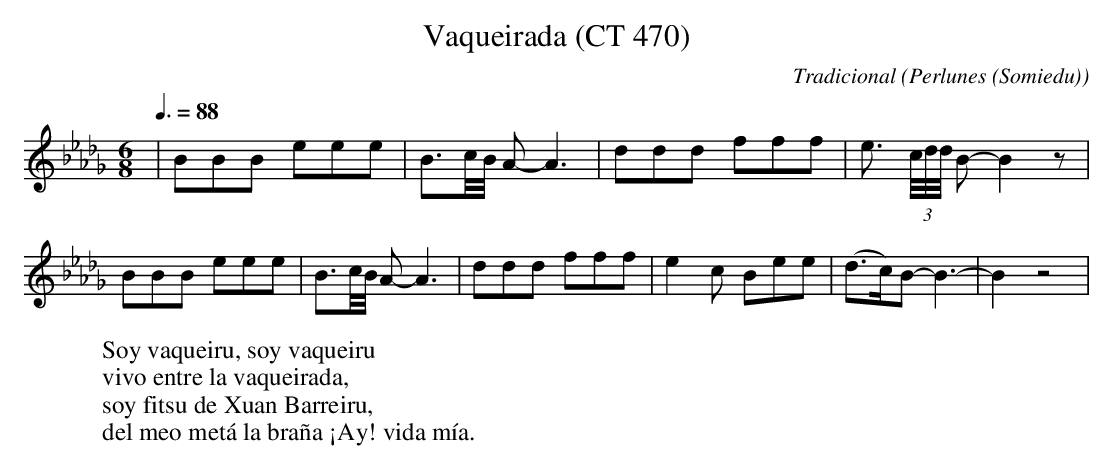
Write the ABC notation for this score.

X:1
T:Vaqueirada (CT 470)
C:Tradicional
O:Perlunes (Somiedu)
M:6/8
L:1/8
Q:3/8=88
W:Soy vaqueiru, soy vaqueiru
W:vivo entre la vaqueirada,
W:soy fitsu de Xuan Barreiru,
W:del meo metá la braña ¡Ay! vida mía.
K:Bbm
|BBB eee|B3/2c/4B/4 A-A3|ddd fff|e3/2 (3c/4d/4d/4 B-B2 z|
BBB eee|B3/2c/4B/4 A-A3|ddd fff|e2c Bee|(d>c)B-B3-|B2 z4|
